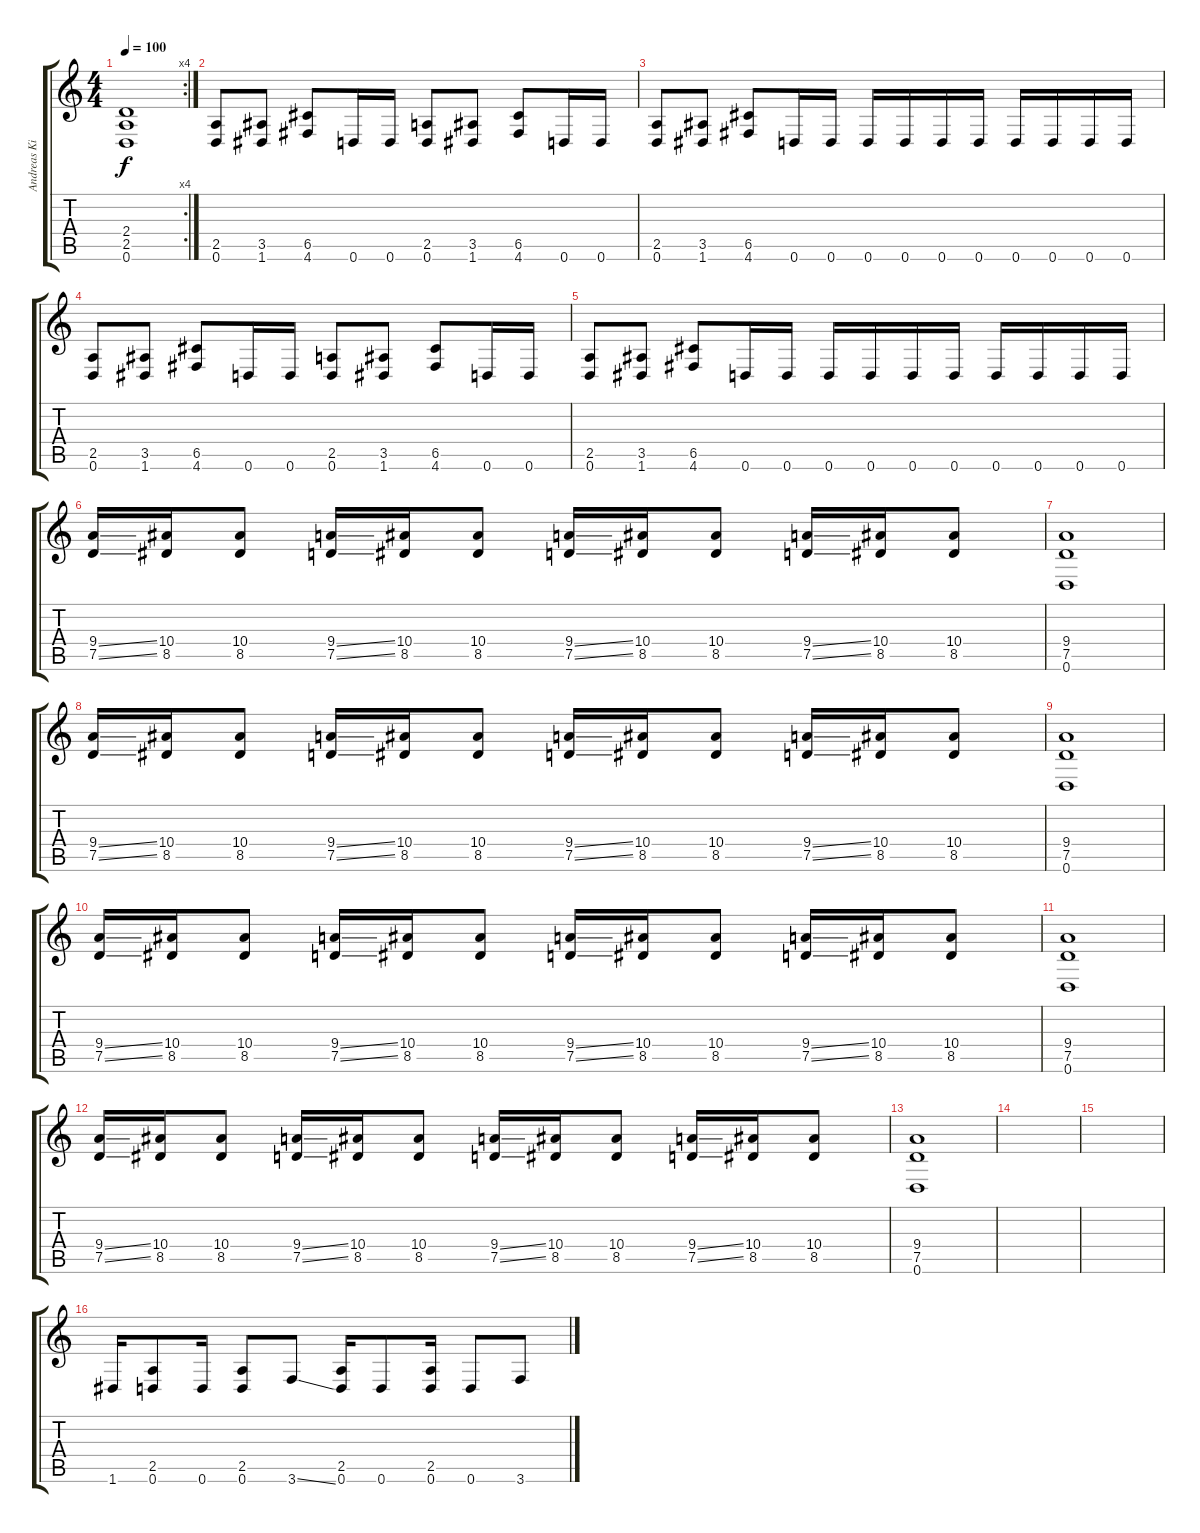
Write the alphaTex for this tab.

\track ("Andreas Kisser" "Andreas Ki") {instrument distortionguitar}
\staff {score tabs}
\tuning (D4 A3 F3 C3 G2 D2) {hide}
\rc 4
\ts (4 4)
\tempo 100
\clef g2
\ks c
(2.4 2.5 0.6).1{dy f} |
(2.5 0.6).8 (3.5 1.6).8 (6.5 4.6).8 0.6.16 0.6.16 (2.5 0.6).8 (3.5 1.6).8 (6.5 4.6).8 0.6.16 0.6.16 |
(2.5 0.6).8 (3.5 1.6).8 (6.5 4.6).8 0.6.16 0.6.16 0.6.16 0.6.16 0.6.16 0.6.16 0.6.16 0.6.16 0.6.16 0.6.16 |
(2.5 0.6).8 (3.5 1.6).8 (6.5 4.6).8 0.6.16 0.6.16 (2.5 0.6).8 (3.5 1.6).8 (6.5 4.6).8 0.6.16 0.6.16 |
(2.5 0.6).8 (3.5 1.6).8 (6.5 4.6).8 0.6.16 0.6.16 0.6.16 0.6.16 0.6.16 0.6.16 0.6.16 0.6.16 0.6.16 0.6.16 |
(9.4{ss} 7.5{ss}).16 (10.4 8.5).16 (10.4 8.5).8 (9.4{ss} 7.5{ss}).16 (10.4 8.5).16 (10.4 8.5).8 (9.4{ss} 7.5{ss}).16 (10.4 8.5).16 (10.4 8.5).8 (9.4{ss} 7.5{ss}).16 (10.4 8.5).16 (10.4 8.5).8 |
(9.4 7.5 0.6).1 |
(9.4{ss} 7.5{ss}).16 (10.4 8.5).16 (10.4 8.5).8 (9.4{ss} 7.5{ss}).16 (10.4 8.5).16 (10.4 8.5).8 (9.4{ss} 7.5{ss}).16 (10.4 8.5).16 (10.4 8.5).8 (9.4{ss} 7.5{ss}).16 (10.4 8.5).16 (10.4 8.5).8 |
(9.4 7.5 0.6).1 |
(9.4{ss} 7.5{ss}).16 (10.4 8.5).16 (10.4 8.5).8 (9.4{ss} 7.5{ss}).16 (10.4 8.5).16 (10.4 8.5).8 (9.4{ss} 7.5{ss}).16 (10.4 8.5).16 (10.4 8.5).8 (9.4{ss} 7.5{ss}).16 (10.4 8.5).16 (10.4 8.5).8 |
(9.4 7.5 0.6).1 |
(9.4{ss} 7.5{ss}).16 (10.4 8.5).16 (10.4 8.5).8 (9.4{ss} 7.5{ss}).16 (10.4 8.5).16 (10.4 8.5).8 (9.4{ss} 7.5{ss}).16 (10.4 8.5).16 (10.4 8.5).8 (9.4{ss} 7.5{ss}).16 (10.4 8.5).16 (10.4 8.5).8 |
(9.4 7.5 0.6).1 |
|
|
1.6.16 (2.5 0.6).8 0.6.16 (2.5 0.6).8 3.6{ss}.8 (2.5 0.6).16 0.6.8 (2.5 0.6).16 0.6.8 3.6{ss}.8
